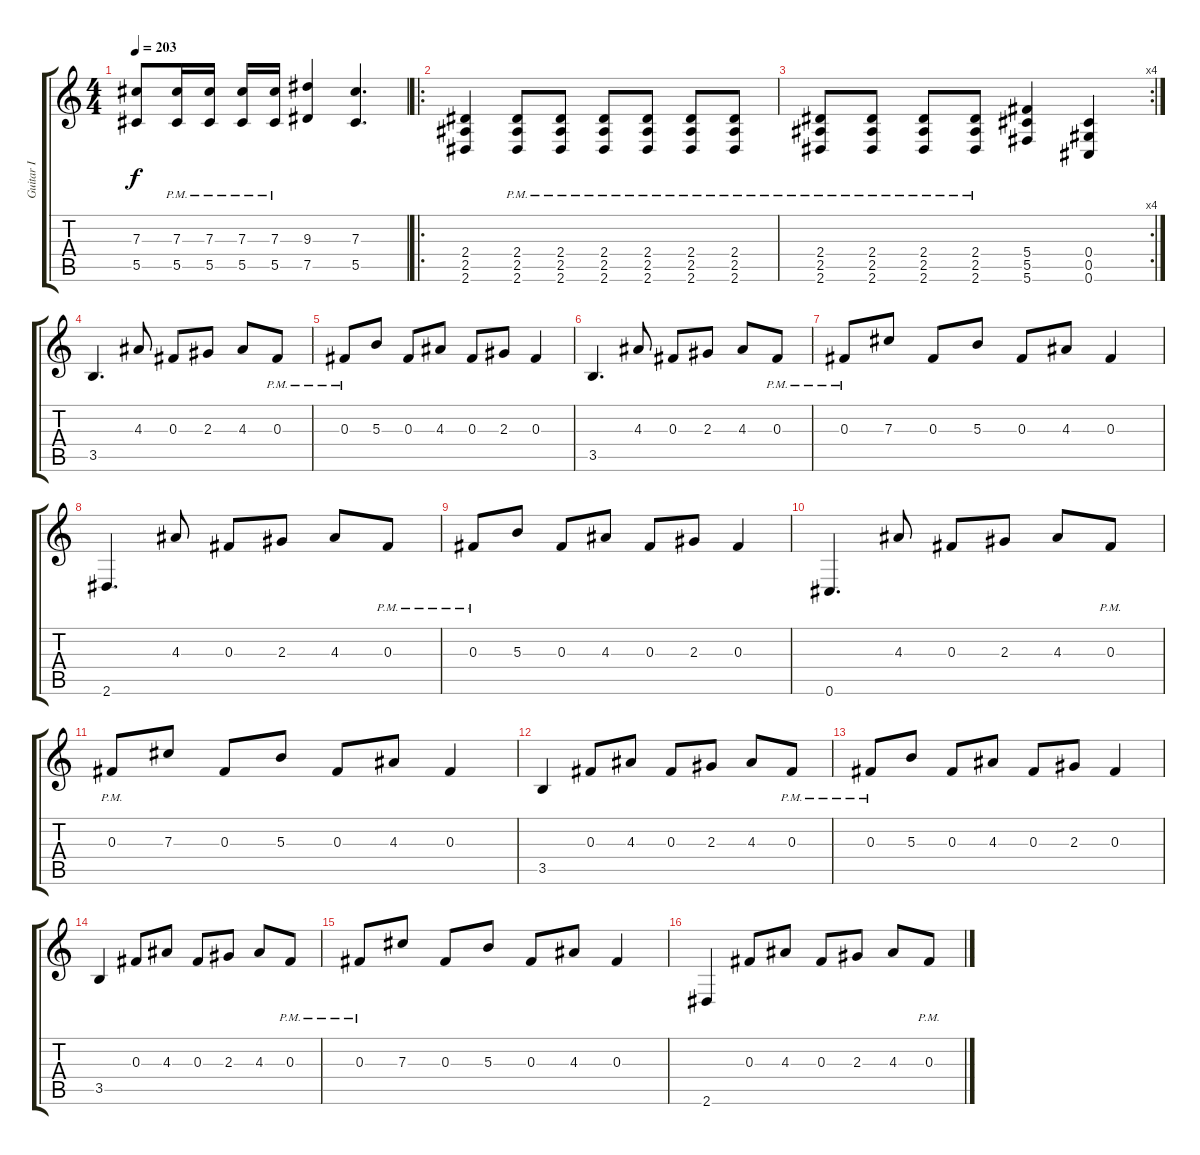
\track ("Guitar I" "Guitar I") {instrument distortionguitar}
\staff {score tabs}
\tuning (Eb4 Bb3 Gb3 Db3 Ab2 Db2) {hide}
\ts (4 4)
\tempo 203
\clef g2
\ks c
(7.3 5.5).8{dy f} (7.3{pm} 5.5{pm}).16 (7.3{pm} 5.5{pm}).16 (7.3{pm} 5.5{pm}).16 (7.3{pm} 5.5{pm}).16 (9.3 7.5).4 (7.3 5.5).4{d} |
\ro
(2.4 2.5 2.6).4 (2.4 2.5{pm} 2.6{pm}).8 (2.4 2.5{pm} 2.6{pm}).8 (2.4 2.5{pm} 2.6{pm}).8 (2.4 2.5{pm} 2.6{pm}).8 (2.4 2.5{pm} 2.6{pm}).8 (2.4 2.5{pm} 2.6{pm}).8 |
\rc 4
(2.4 2.5{pm} 2.6{pm}).8 (2.4 2.5{pm} 2.6{pm}).8 (2.4 2.5{pm} 2.6{pm}).8 (2.4 2.5{pm} 2.6{pm}).8 (5.4 5.5 5.6).4 (0.4 0.5 0.6).4 |
3.5.4{d} 4.3.8 0.3.8 2.3.8 4.3.8 0.3{pm}.8 |
0.3{pm}.8 5.3.8 0.3.8 4.3.8 0.3.8 2.3.8 0.3.4 |
3.5.4{d} 4.3.8 0.3.8 2.3.8 4.3.8 0.3{pm}.8 |
0.3{pm}.8 7.3.8 0.3.8 5.3.8 0.3.8 4.3.8 0.3.4 |
2.6.4{d} 4.3.8 0.3.8 2.3.8 4.3.8 0.3{pm}.8 |
0.3{pm}.8 5.3.8 0.3.8 4.3.8 0.3.8 2.3.8 0.3.4 |
0.6.4{d} 4.3.8 0.3.8 2.3.8 4.3.8 0.3{pm}.8 |
0.3{pm}.8 7.3.8 0.3.8 5.3.8 0.3.8 4.3.8 0.3.4 |
3.5.4 0.3.8 4.3.8 0.3.8 2.3.8 4.3.8 0.3{pm}.8 |
0.3{pm}.8 5.3.8 0.3.8 4.3.8 0.3.8 2.3.8 0.3.4 |
3.5.4 0.3.8 4.3.8 0.3.8 2.3.8 4.3.8 0.3{pm}.8 |
0.3{pm}.8 7.3.8 0.3.8 5.3.8 0.3.8 4.3.8 0.3.4 |
2.6.4 0.3.8 4.3.8 0.3.8 2.3.8 4.3.8 0.3{pm}.8
